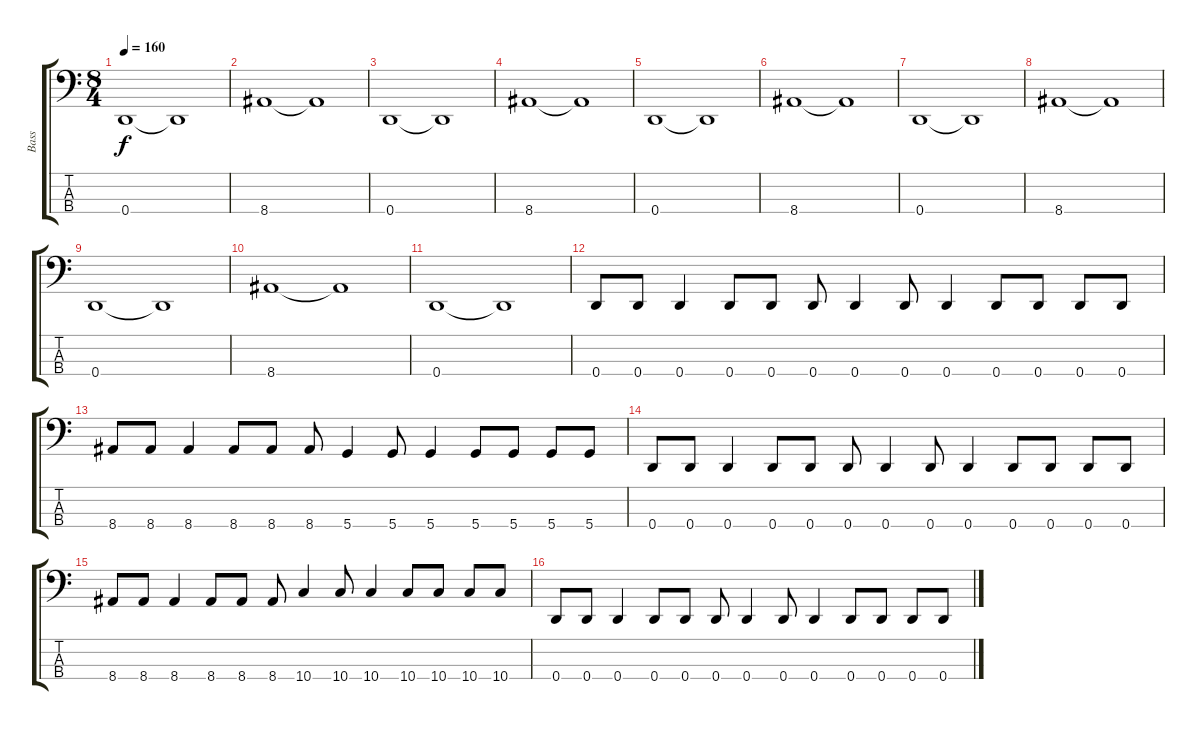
\track ("Bass" "Bass") {instrument electricbasspick}
\staff {score tabs}
\tuning (G2 D2 A1 D1) {hide}
\ts (8 4)
\tempo 160
\clef f4
\ks c
0.4.1{dy f} 0.4{t}.1 |
8.4.1 8.4{t}.1 |
0.4.1 0.4{t}.1 |
8.4.1 8.4{t}.1 |
0.4.1 0.4{t}.1 |
8.4.1 8.4{t}.1 |
0.4.1 0.4{t}.1 |
8.4.1 8.4{t}.1 |
0.4.1 0.4{t}.1 |
8.4.1 8.4{t}.1 |
0.4.1 0.4{t}.1 |
0.4.8 0.4.8 0.4.4 0.4.8 0.4.8 0.4.8 0.4.4 0.4.8 0.4.4 0.4.8 0.4.8 0.4.8 0.4.8 |
8.4.8 8.4.8 8.4.4 8.4.8 8.4.8 8.4.8 5.4.4 5.4.8 5.4.4 5.4.8 5.4.8 5.4.8 5.4.8 |
0.4.8 0.4.8 0.4.4 0.4.8 0.4.8 0.4.8 0.4.4 0.4.8 0.4.4 0.4.8 0.4.8 0.4.8 0.4.8 |
8.4.8 8.4.8 8.4.4 8.4.8 8.4.8 8.4.8 10.4.4 10.4.8 10.4.4 10.4.8 10.4.8 10.4.8 10.4.8 |
0.4.8 0.4.8 0.4.4 0.4.8 0.4.8 0.4.8 0.4.4 0.4.8 0.4.4 0.4.8 0.4.8 0.4.8 0.4.8
